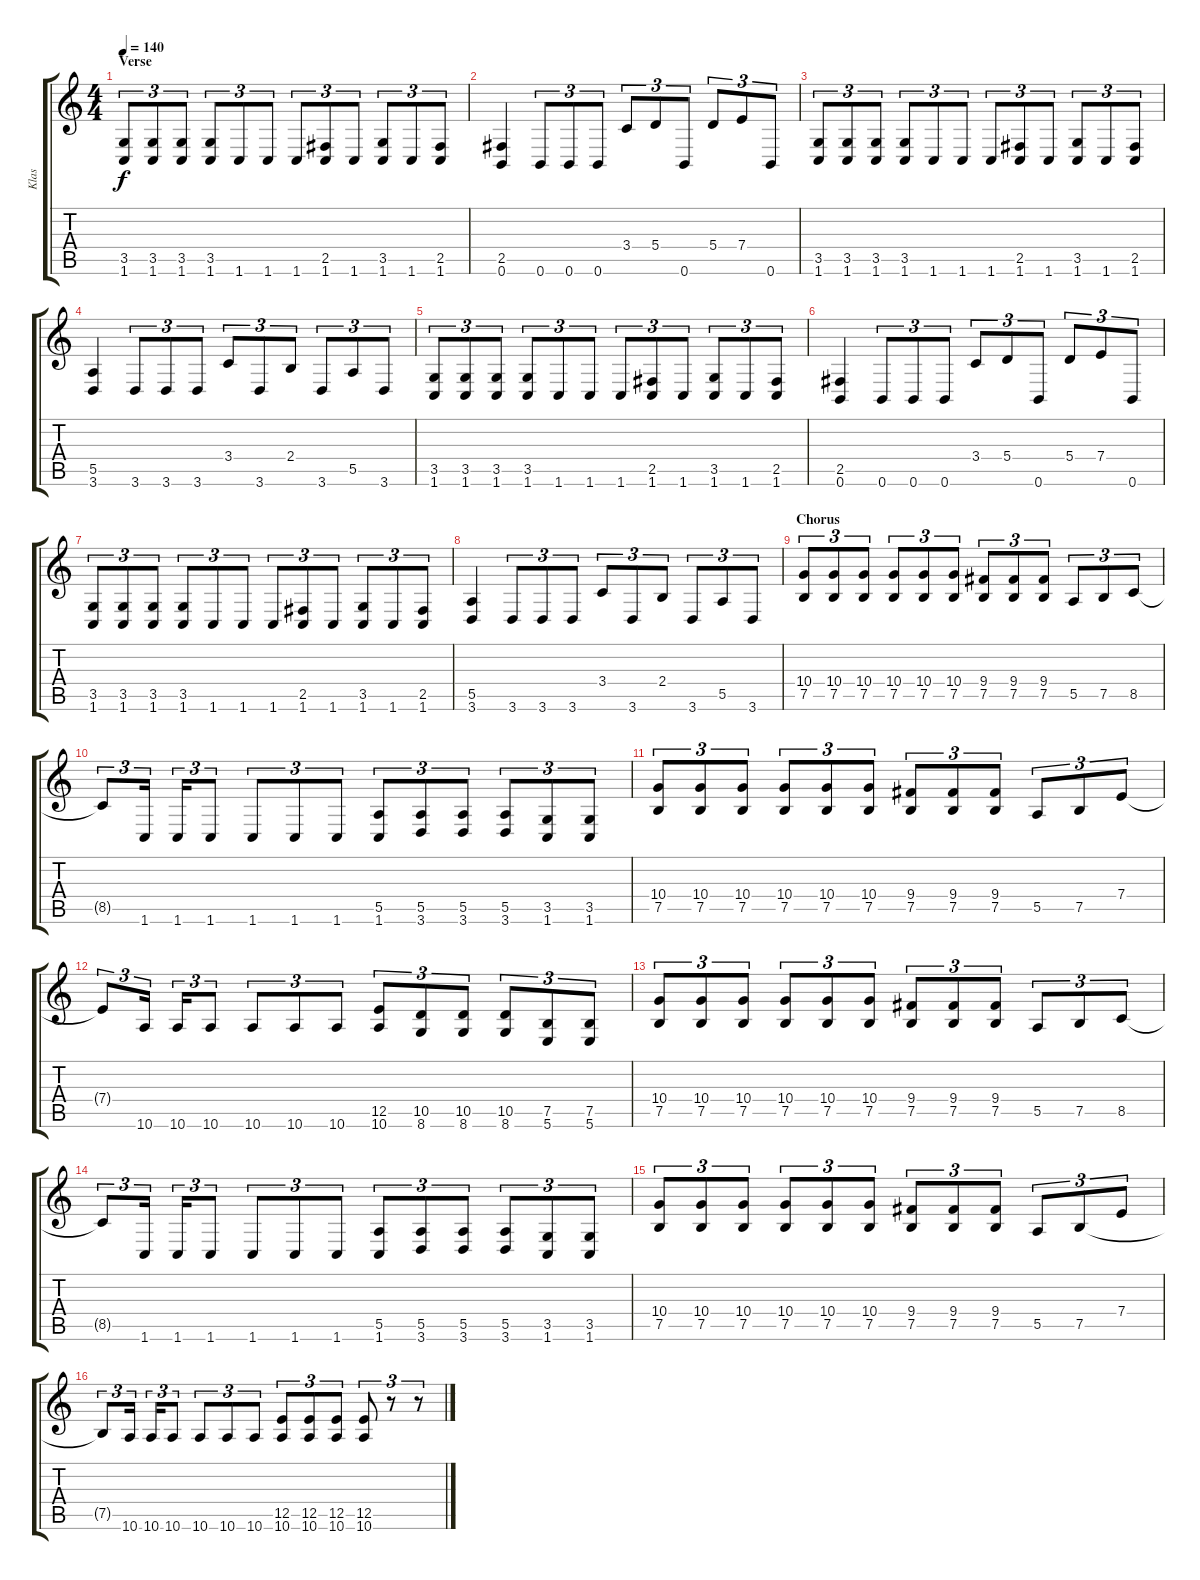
\track ("Klas" "Klas") {instrument distortionguitar}
\staff {score tabs}
\tuning (B3 Gb3 D3 A2 E2 B1) {hide}
\ts (4 4)
\section ("" "Verse")
\tempo 140
\clef g2
\ks c
(3.5 1.6).8{tu (3 2) dy f} (3.5 1.6).8{tu (3 2)} (3.5 1.6).8{tu (3 2)} (3.5 1.6).8{tu (3 2)} 1.6.8{tu (3 2)} 1.6.8{tu (3 2)} 1.6.8{tu (3 2)} (2.5 1.6).8{tu (3 2)} 1.6.8{tu (3 2)} (3.5 1.6).8{tu (3 2)} 1.6.8{tu (3 2)} (2.5 1.6).8{tu (3 2)} |
(2.5 0.6).4 0.6.8{tu (3 2)} 0.6.8{tu (3 2)} 0.6.8{tu (3 2)} 3.4.8{tu (3 2)} 5.4.8{tu (3 2)} 0.6.8{tu (3 2)} 5.4.8{tu (3 2)} 7.4.8{tu (3 2)} 0.6.8{tu (3 2)} |
(3.5 1.6).8{tu (3 2)} (3.5 1.6).8{tu (3 2)} (3.5 1.6).8{tu (3 2)} (3.5 1.6).8{tu (3 2)} 1.6.8{tu (3 2)} 1.6.8{tu (3 2)} 1.6.8{tu (3 2)} (2.5 1.6).8{tu (3 2)} 1.6.8{tu (3 2)} (3.5 1.6).8{tu (3 2)} 1.6.8{tu (3 2)} (2.5 1.6).8{tu (3 2)} |
(5.5 3.6).4 3.6.8{tu (3 2)} 3.6.8{tu (3 2)} 3.6.8{tu (3 2)} 3.4.8{tu (3 2)} 3.6.8{tu (3 2)} 2.4.8{tu (3 2)} 3.6.8{tu (3 2)} 5.5.8{tu (3 2)} 3.6.8{tu (3 2)} |
(3.5 1.6).8{tu (3 2)} (3.5 1.6).8{tu (3 2)} (3.5 1.6).8{tu (3 2)} (3.5 1.6).8{tu (3 2)} 1.6.8{tu (3 2)} 1.6.8{tu (3 2)} 1.6.8{tu (3 2)} (2.5 1.6).8{tu (3 2)} 1.6.8{tu (3 2)} (3.5 1.6).8{tu (3 2)} 1.6.8{tu (3 2)} (2.5 1.6).8{tu (3 2)} |
(2.5 0.6).4 0.6.8{tu (3 2)} 0.6.8{tu (3 2)} 0.6.8{tu (3 2)} 3.4.8{tu (3 2)} 5.4.8{tu (3 2)} 0.6.8{tu (3 2)} 5.4.8{tu (3 2)} 7.4.8{tu (3 2)} 0.6.8{tu (3 2)} |
(3.5 1.6).8{tu (3 2)} (3.5 1.6).8{tu (3 2)} (3.5 1.6).8{tu (3 2)} (3.5 1.6).8{tu (3 2)} 1.6.8{tu (3 2)} 1.6.8{tu (3 2)} 1.6.8{tu (3 2)} (2.5 1.6).8{tu (3 2)} 1.6.8{tu (3 2)} (3.5 1.6).8{tu (3 2)} 1.6.8{tu (3 2)} (2.5 1.6).8{tu (3 2)} |
(5.5 3.6).4 3.6.8{tu (3 2)} 3.6.8{tu (3 2)} 3.6.8{tu (3 2)} 3.4.8{tu (3 2)} 3.6.8{tu (3 2)} 2.4.8{tu (3 2)} 3.6.8{tu (3 2)} 5.5.8{tu (3 2)} 3.6.8{tu (3 2)} |
\section ("" "Chorus")
(10.4 7.5).8{tu (3 2)} (10.4 7.5).8{tu (3 2)} (10.4 7.5).8{tu (3 2)} (10.4 7.5).8{tu (3 2)} (10.4 7.5).8{tu (3 2)} (10.4 7.5).8{tu (3 2)} (9.4 7.5).8{tu (3 2)} (9.4 7.5).8{tu (3 2)} (9.4 7.5).8{tu (3 2)} 5.5.8{tu (3 2)} 7.5.8{tu (3 2)} 8.5.8{tu (3 2)} |
8.5{t}.8{tu (3 2)} 1.6.16{tu (3 2)} 1.6.16{tu (3 2)} 1.6.8{tu (3 2)} 1.6.8{tu (3 2)} 1.6.8{tu (3 2)} 1.6.8{tu (3 2)} (5.5 1.6).8{tu (3 2)} (5.5 3.6).8{tu (3 2)} (5.5 3.6).8{tu (3 2)} (5.5 3.6).8{tu (3 2)} (3.5 1.6).8{tu (3 2)} (3.5 1.6).8{tu (3 2)} |
(10.4 7.5).8{tu (3 2)} (10.4 7.5).8{tu (3 2)} (10.4 7.5).8{tu (3 2)} (10.4 7.5).8{tu (3 2)} (10.4 7.5).8{tu (3 2)} (10.4 7.5).8{tu (3 2)} (9.4 7.5).8{tu (3 2)} (9.4 7.5).8{tu (3 2)} (9.4 7.5).8{tu (3 2)} 5.5.8{tu (3 2)} 7.5.8{tu (3 2)} 7.4.8{tu (3 2)} |
7.4{t}.8{tu (3 2)} 10.6.16{tu (3 2)} 10.6.16{tu (3 2)} 10.6.8{tu (3 2)} 10.6.8{tu (3 2)} 10.6.8{tu (3 2)} 10.6.8{tu (3 2)} (12.5 10.6).8{tu (3 2)} (10.5 8.6).8{tu (3 2)} (10.5 8.6).8{tu (3 2)} (10.5 8.6).8{tu (3 2)} (7.5 5.6).8{tu (3 2)} (7.5 5.6).8{tu (3 2)} |
(10.4 7.5).8{tu (3 2)} (10.4 7.5).8{tu (3 2)} (10.4 7.5).8{tu (3 2)} (10.4 7.5).8{tu (3 2)} (10.4 7.5).8{tu (3 2)} (10.4 7.5).8{tu (3 2)} (9.4 7.5).8{tu (3 2)} (9.4 7.5).8{tu (3 2)} (9.4 7.5).8{tu (3 2)} 5.5.8{tu (3 2)} 7.5.8{tu (3 2)} 8.5.8{tu (3 2)} |
8.5{t}.8{tu (3 2)} 1.6.16{tu (3 2)} 1.6.16{tu (3 2)} 1.6.8{tu (3 2)} 1.6.8{tu (3 2)} 1.6.8{tu (3 2)} 1.6.8{tu (3 2)} (5.5 1.6).8{tu (3 2)} (5.5 3.6).8{tu (3 2)} (5.5 3.6).8{tu (3 2)} (5.5 3.6).8{tu (3 2)} (3.5 1.6).8{tu (3 2)} (3.5 1.6).8{tu (3 2)} |
(10.4 7.5).8{tu (3 2)} (10.4 7.5).8{tu (3 2)} (10.4 7.5).8{tu (3 2)} (10.4 7.5).8{tu (3 2)} (10.4 7.5).8{tu (3 2)} (10.4 7.5).8{tu (3 2)} (9.4 7.5).8{tu (3 2)} (9.4 7.5).8{tu (3 2)} (9.4 7.5).8{tu (3 2)} 5.5.8{tu (3 2)} 7.5.8{tu (3 2)} 7.4.8{tu (3 2)} |
7.5{t}.8{tu (3 2)} 10.6.16{tu (3 2)} 10.6.16{tu (3 2)} 10.6.8{tu (3 2)} 10.6.8{tu (3 2)} 10.6.8{tu (3 2)} 10.6.8{tu (3 2)} (12.5 10.6).8{tu (3 2)} (12.5 10.6).8{tu (3 2)} (12.5 10.6).8{tu (3 2)} (12.5 10.6).8{tu (3 2)} r.8{tu (3 2)} r.8{tu (3 2)}
